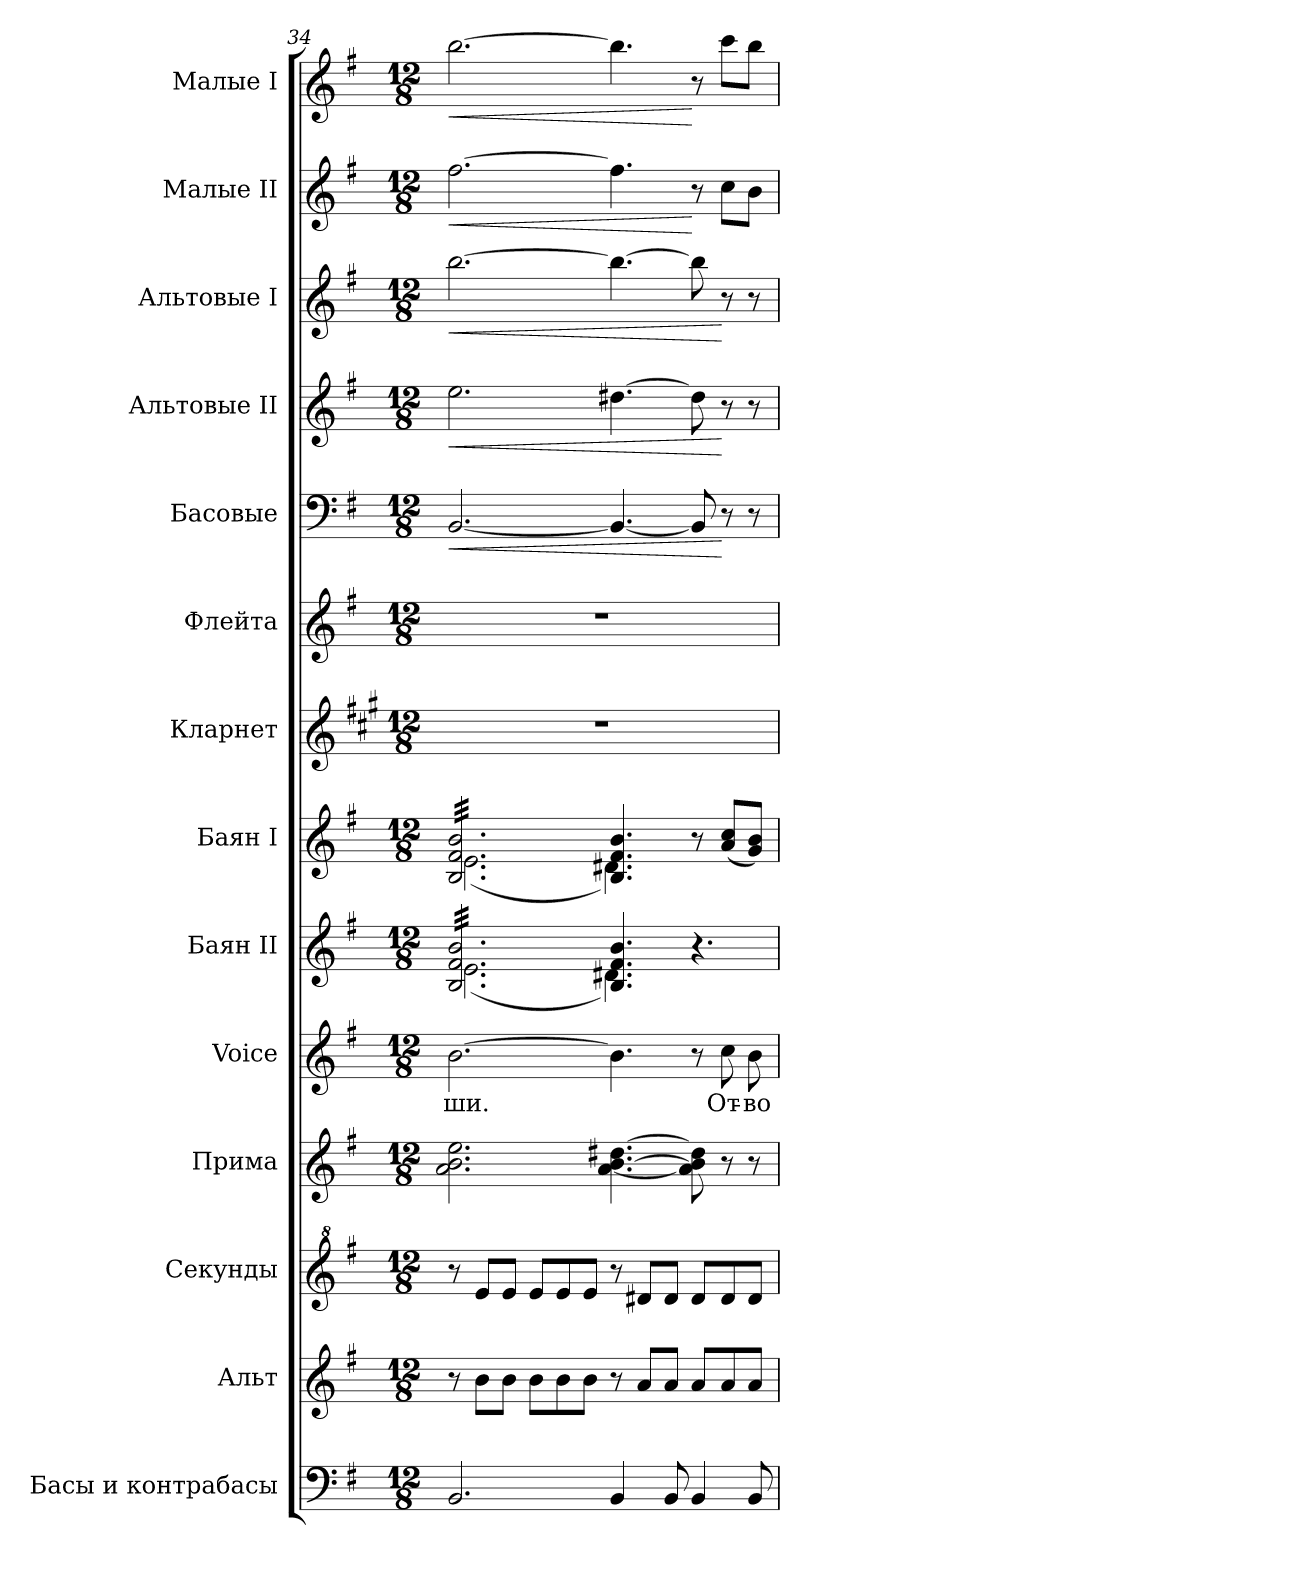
**kern	**kern	**kern	**kern	**kern	**text	**kern	**kern	**kern	**kern	**kern	**dynam	**kern	**dynam	**kern	**dynam	**kern	**dynam	**kern	**dynam
*part14	*part13	*part12	*part11	*part10	*part10	*part9	*part8	*part7	*part6	*part5	*part5	*part4	*part4	*part3	*part3	*part2	*part2	*part1	*part1
*staff14	*staff13	*staff12	*staff11	*staff10	*staff10	*staff9	*staff8	*staff7	*staff6	*staff5	*staff5	*staff4	*staff4	*staff3	*staff3	*staff2	*staff2	*staff1	*staff1
*I"Басы и контрабасы	*I"Альт	*I"Секунды	*I"Прима	*I"Voice	*	*I"Баян II	*I"Баян I	*I"Кларнет	*I"Флейта	*I"Басовые	*	*I"Альтовые II	*	*I"Альтовые I	*	*I"Малые II	*	*I"Малые I	*
*	*	*	*	*I'Voice	*	*	*	*	*	*	*	*	*	*	*	*	*	*	*
*clefF4	*clefG2	*clefG^2	*clefG2	*clefG2	*	*clefG2	*clefG2	*clefG2	*clefG2	*clefF4	*	*clefG2	*	*clefG2	*	*clefG2	*	*clefG2	*
*ITrd7c12	*ITrd7c12	*ITrd7c12	*ITrd7c12	*	*	*	*	*ITrd1c2	*	*	*	*	*	*	*	*	*	*	*
*k[f#]	*k[f#]	*k[f#]	*k[f#]	*k[f#]	*	*k[f#]	*k[f#]	*k[f#]	*k[f#]	*k[f#]	*	*k[f#]	*	*k[f#]	*	*k[f#]	*	*k[f#]	*
*G:	*G:	*G:	*G:	*G:	*	*G:	*G:	*G:	*G:	*G:	*	*G:	*	*G:	*	*G:	*	*G:	*
*M12/8	*M12/8	*M12/8	*M12/8	*M12/8	*	*M12/8	*M12/8	*M12/8	*M12/8	*M12/8	*	*M12/8	*	*M12/8	*	*M12/8	*	*M12/8	*
=34	=34	=34	=34	=34	=34	=34	=34	=34	=34	=34	=34	=34	=34	=34	=34	=34	=34	=34	=34
!	!	!	!	!	!LO:LY:b:color=#000000	!	!	!LO:N:vis=1	!LO:N:vis=1	!	!LO:HP:b	!	!LO:HP:b	!	!LO:HP:b	!	!LO:HP:b	!	!LO:HP:b
*	*	*	*	*	*	*^	*^	*	*	*	*	*	*	*	*	*	*	*	*
*	*	*	*	*	*	*tremolo	*	*	*	*	*	*	*	*	*	*	*	*	*	*	*
*	*	*	*	*	*	*	*	*tremolo	*	*	*	*	*	*	*	*	*	*	*	*	*
2.BBBi/	8r	8r	2.Ai\ 2.Bi 2.ei	[>2.bi\	-ши.	32Bi/ 32f#i 32biLLL	(2.ei\	32Bi/ 32f#i 32biLLL	(2.ei\	1.r	1.r	[<2.BBi/	<	2.eei\	<	[>2.bbi\	<	[>2.ff#i\	<	[>2.bbi\	<
.	.	.	.	.	.	32Bi/ 32f#i 32bi	.	32Bi/ 32f#i 32bi	.	.	.	.	.	.	.	.	.	.	.	.	.
.	.	.	.	.	.	32Bi/ 32f#i 32bi	.	32Bi/ 32f#i 32bi	.	.	.	.	.	.	.	.	.	.	.	.	.
.	.	.	.	.	.	32Bi/ 32f#i 32bi	.	32Bi/ 32f#i 32bi	.	.	.	.	.	.	.	.	.	.	.	.	.
.	8Bi\L	8ei/L	.	.	.	32Bi/ 32f#i 32bi	.	32Bi/ 32f#i 32bi	.	.	.	.	.	.	.	.	.	.	.	.	.
.	.	.	.	.	.	32Bi/ 32f#i 32bi	.	32Bi/ 32f#i 32bi	.	.	.	.	.	.	.	.	.	.	.	.	.
.	.	.	.	.	.	32Bi/ 32f#i 32bi	.	32Bi/ 32f#i 32bi	.	.	.	.	.	.	.	.	.	.	.	.	.
.	.	.	.	.	.	32Bi/ 32f#i 32bi	.	32Bi/ 32f#i 32bi	.	.	.	.	.	.	.	.	.	.	.	.	.
.	8Bi\J	8ei/J	.	.	.	32Bi/ 32f#i 32bi	.	32Bi/ 32f#i 32bi	.	.	.	.	.	.	.	.	.	.	.	.	.
.	.	.	.	.	.	32Bi/ 32f#i 32bi	.	32Bi/ 32f#i 32bi	.	.	.	.	.	.	.	.	.	.	.	.	.
.	.	.	.	.	.	32Bi/ 32f#i 32bi	.	32Bi/ 32f#i 32bi	.	.	.	.	.	.	.	.	.	.	.	.	.
.	.	.	.	.	.	32Bi/ 32f#i 32bi	.	32Bi/ 32f#i 32bi	.	.	.	.	.	.	.	.	.	.	.	.	.
.	8Bi\L	8ei/L	.	.	.	32Bi/ 32f#i 32bi	.	32Bi/ 32f#i 32bi	.	.	.	.	.	.	.	.	.	.	.	.	.
.	.	.	.	.	.	32Bi/ 32f#i 32bi	.	32Bi/ 32f#i 32bi	.	.	.	.	.	.	.	.	.	.	.	.	.
.	.	.	.	.	.	32Bi/ 32f#i 32bi	.	32Bi/ 32f#i 32bi	.	.	.	.	.	.	.	.	.	.	.	.	.
.	.	.	.	.	.	32Bi/ 32f#i 32bi	.	32Bi/ 32f#i 32bi	.	.	.	.	.	.	.	.	.	.	.	.	.
.	8Bi\	8ei/	.	.	.	32Bi/ 32f#i 32bi	.	32Bi/ 32f#i 32bi	.	.	.	.	.	.	.	.	.	.	.	.	.
.	.	.	.	.	.	32Bi/ 32f#i 32bi	.	32Bi/ 32f#i 32bi	.	.	.	.	.	.	.	.	.	.	.	.	.
.	.	.	.	.	.	32Bi/ 32f#i 32bi	.	32Bi/ 32f#i 32bi	.	.	.	.	.	.	.	.	.	.	.	.	.
.	.	.	.	.	.	32Bi/ 32f#i 32bi	.	32Bi/ 32f#i 32bi	.	.	.	.	.	.	.	.	.	.	.	.	.
.	8Bi\J	8ei/J	.	.	.	32Bi/ 32f#i 32bi	.	32Bi/ 32f#i 32bi	.	.	.	.	.	.	.	.	.	.	.	.	.
.	.	.	.	.	.	32Bi/ 32f#i 32bi	.	32Bi/ 32f#i 32bi	.	.	.	.	.	.	.	.	.	.	.	.	.
.	.	.	.	.	.	32Bi/ 32f#i 32bi	.	32Bi/ 32f#i 32bi	.	.	.	.	.	.	.	.	.	.	.	.	.
.	.	.	.	.	.	32Bi/ 32f#i 32biJJJ	.	32Bi/ 32f#i 32biJJJ	.	.	.	.	.	.	.	.	.	.	.	.	.
*	*	*	*	*	*	*	*	*Xtremolo	*	*	*	*	*	*	*	*	*	*	*	*	*
*	*	*	*	*	*	*Xtremolo	*	*	*	*	*	*	*	*	*	*	*	*	*	*	*
4BBBi/	8r	8r	[<4.Ai\ [>4.Bi [>4.d#Xi	4.bi\]	.	4.Bi/ 4.f#i 4.bi	4.d#Xi\)	4.Bi/ 4.f#i 4.bi	4.d#Xi\)	.	.	4.BBi/_<	.	[>4.dd#Xi\	.	4.bbi\_>	.	4.ff#i\]	.	4.bbi\]	.
.	8Ai/L	8d#Xi/L	.	.	.	.	.	.	.	.	.	.	.	.	.	.	.	.	.	.	.
8BBBi/	8Ai/J	8d#i/J	.	.	.	.	.	.	.	.	.	.	.	.	.	.	.	.	.	.	.
4BBBi/	8Ai/L	8d#i/L	8Ai\] 8Bi] 8d#i]	8r	.	4.r	4.ryy	8r	4.ryy	.	.	8BBi/]	.	8dd#i\]	.	8bbi\]	.	8r	[	8r	[
!	!	!	!	!	!LO:LY:b:color=#000000	!	!	!	!	!	!	!	!	!	!	!	!	!	!	!	!
.	8Ai/	8d#i/	8r	8cci\	От-	.	.	(8ai/ 8cciL	.	.	.	8r	[	8r	[	8r	[	8cci\L	.	8ccci\L	.
!	!	!	!	!	!LO:LY:b:color=#000000	!	!	!	!	!	!	!	!	!	!	!	!	!	!	!	!
8BBBi/	8Ai/J	8d#i/J	8r	8bi\	-во-	.	.	8gi/ 8biJ)	.	.	.	8r	.	8r	.	8r	.	8bi\J	.	8bbi\J	.
*	*	*	*	*	*	*v	*v	*	*	*	*	*	*	*	*	*	*	*	*	*	*
*	*	*	*	*	*	*	*v	*v	*	*	*	*	*	*	*	*	*	*	*	*
=	=	=	=	=	=	=	=	=	=	=	=	=	=	=	=	=	=	=	=
*-	*-	*-	*-	*-	*-	*-	*-	*-	*-	*-	*-	*-	*-	*-	*-	*-	*-	*-	*-
